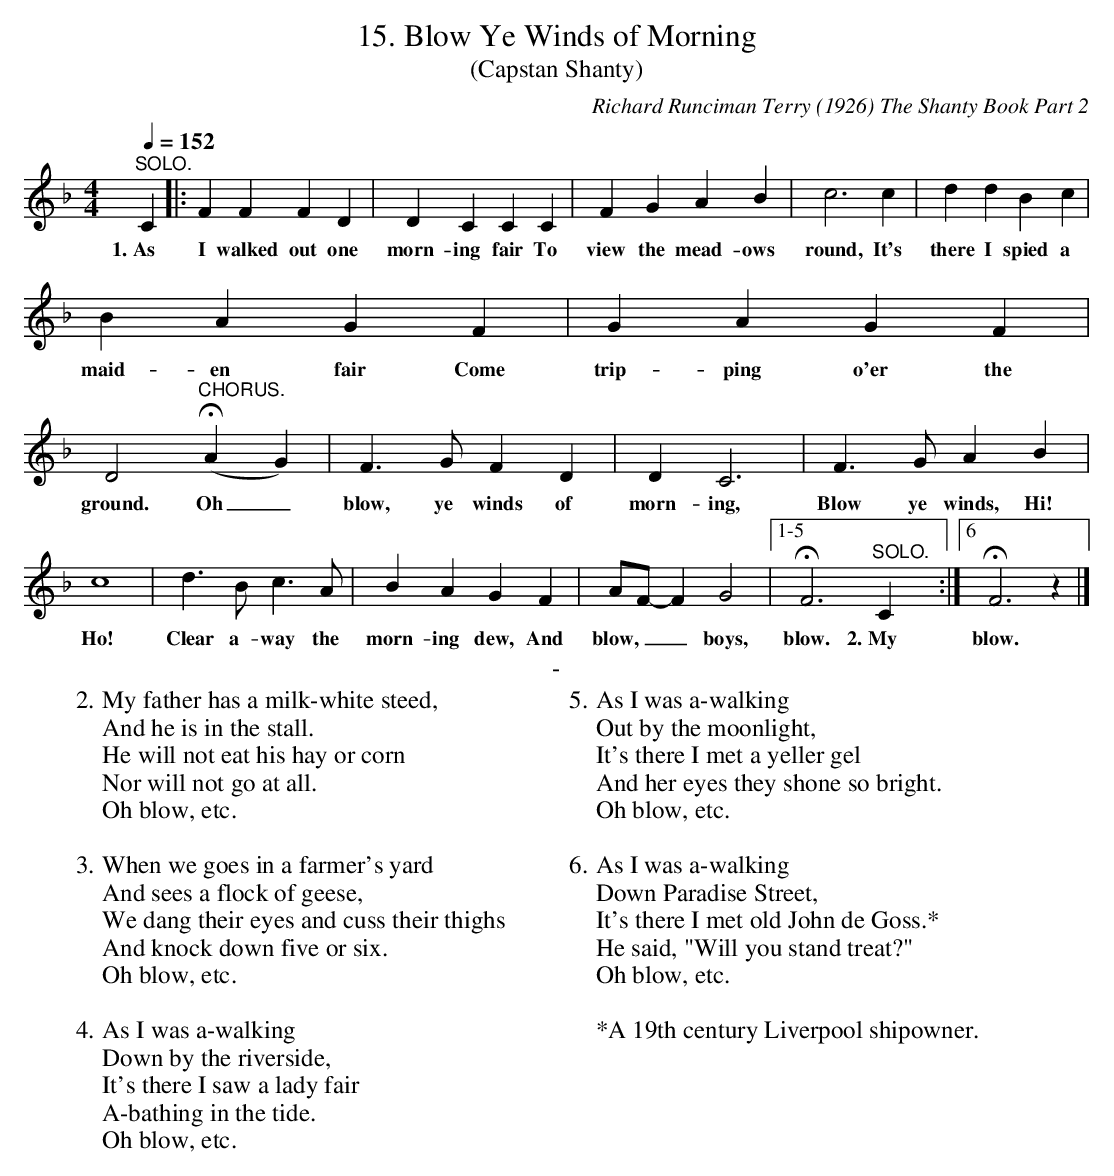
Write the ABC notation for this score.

X:1
T:15. Blow Ye Winds of Morning
T:(Capstan Shanty)
C:Richard Runciman Terry (1926) The Shanty Book Part 2
L:1/4
Q:1/4=152
M:4/4
K:F
"^SOLO." C |: F F F D | D C C C | F G A B | c3 c |
w: 1.~As | I walked out one | morn-ing fair To | view the mead-ows | round, It's |
d d B c |$ B A G F | G A G F | D2 "^CHORUS." H(A G) |
w: there I spied a | maid-en fair Come | trip-ping o'er the | ground. Oh_ |
F>G F D | D C3 | F>G A B |$ c4 |
w: blow, ye winds of | morn-ing, | Blow ye winds, Hi! | Ho! |
d>B c>A |B A G F | A/F/-F G2 |1-5 HF3 "^SOLO." C :|6 HF3 z|]
w: Clear a-way the | morn-ing dew, And | blow,__ boys, | blow. 2.~My | blow. |
T: -
W: 2. My father has a milk-white steed,
W: And he is in the stall.
W: He will not eat his hay or corn
W: Nor will not go at all.
W: Oh blow, etc.
W:
W: 3. When we goes in a farmer's yard
W: And sees a flock of geese,
W: We dang their eyes and cuss their thighs
W: And knock down five or six.
W: Oh blow, etc.
W:
W: 4. As I was a-walking
W: Down by the riverside,
W: It's there I saw a lady fair
W: A-bathing in the tide.
W: Oh blow, etc.
W:
W: 5. As I was a-walking
W: Out by the moonlight,
W: It's there I met a yeller gel
W: And her eyes they shone so bright.
W: Oh blow, etc.
W:
W: 6. As I was a-walking
W: Down Paradise Street,
W: It's there I met old John de Goss.*
W: He said, "Will you stand treat?"
W: Oh blow, etc.
W:
W: *A 19th century Liverpool shipowner.
